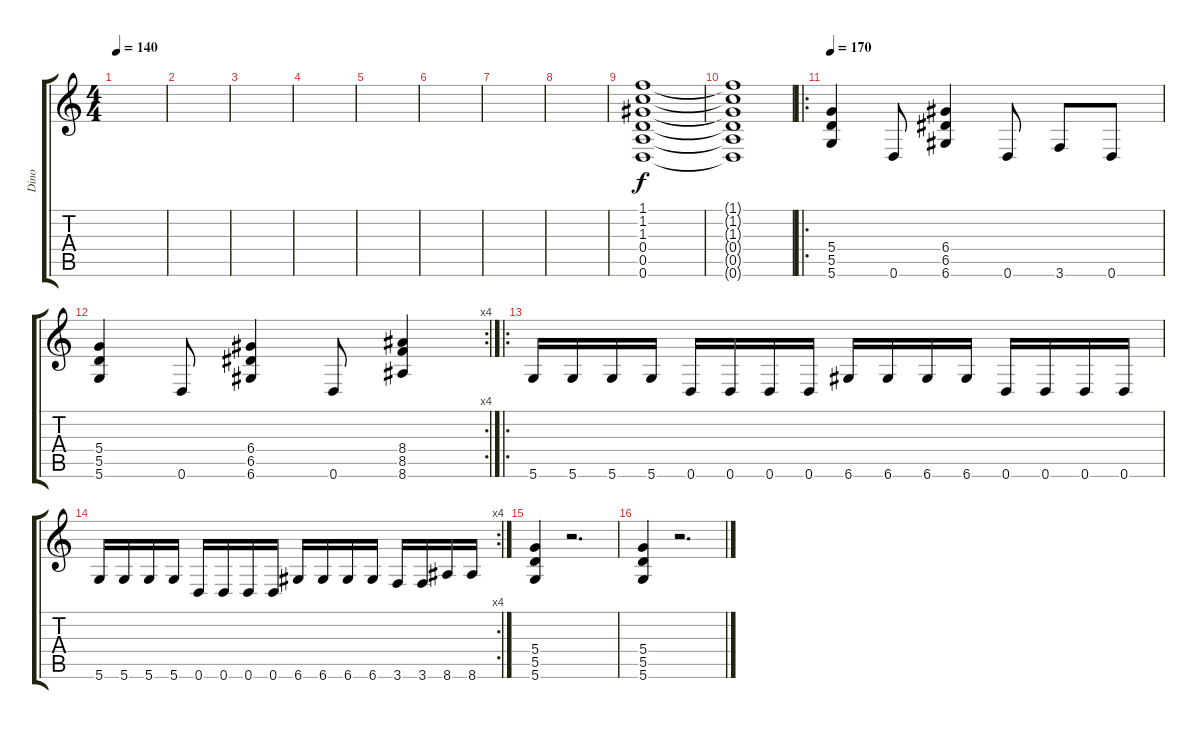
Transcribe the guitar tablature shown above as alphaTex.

\track ("Dino" "Dino") {instrument distortionguitar}
\staff {score tabs}
\tuning (E4 B3 G3 D3 A2 D2) {hide}
\ts (4 4)
\tempo 140
\clef g2
\ks c
|
|
|
|
|
|
|
|
(1.1 1.2 1.3 0.4 0.5 0.6).1{volume 12} |
(1.1{t} 1.2{t} 1.3{t} 0.4{t} 0.5{t} 0.6{t}).1 |
\ro
\tempo 170
(5.4 5.5 5.6).4 0.6.8 (6.4 6.5 6.6).4 0.6.8 3.6.8 0.6.8 |
\rc 4
(5.4 5.5 5.6).4 0.6.8 (6.4 6.5 6.6).4 0.6.8 (8.4 8.5 8.6).4 |
\ro
5.6.16 5.6.16 5.6.16 5.6.16 0.6.16 0.6.16 0.6.16 0.6.16 6.6.16 6.6.16 6.6.16 6.6.16 0.6.16 0.6.16 0.6.16 0.6.16 |
\rc 4
5.6.16 5.6.16 5.6.16 5.6.16 0.6.16 0.6.16 0.6.16 0.6.16 6.6.16 6.6.16 6.6.16 6.6.16 3.6.16 3.6.16 8.6.16 8.6.16 |
(5.4 5.5 5.6).4 r.2{d} |
(5.4 5.5 5.6).4 r.2{d}
